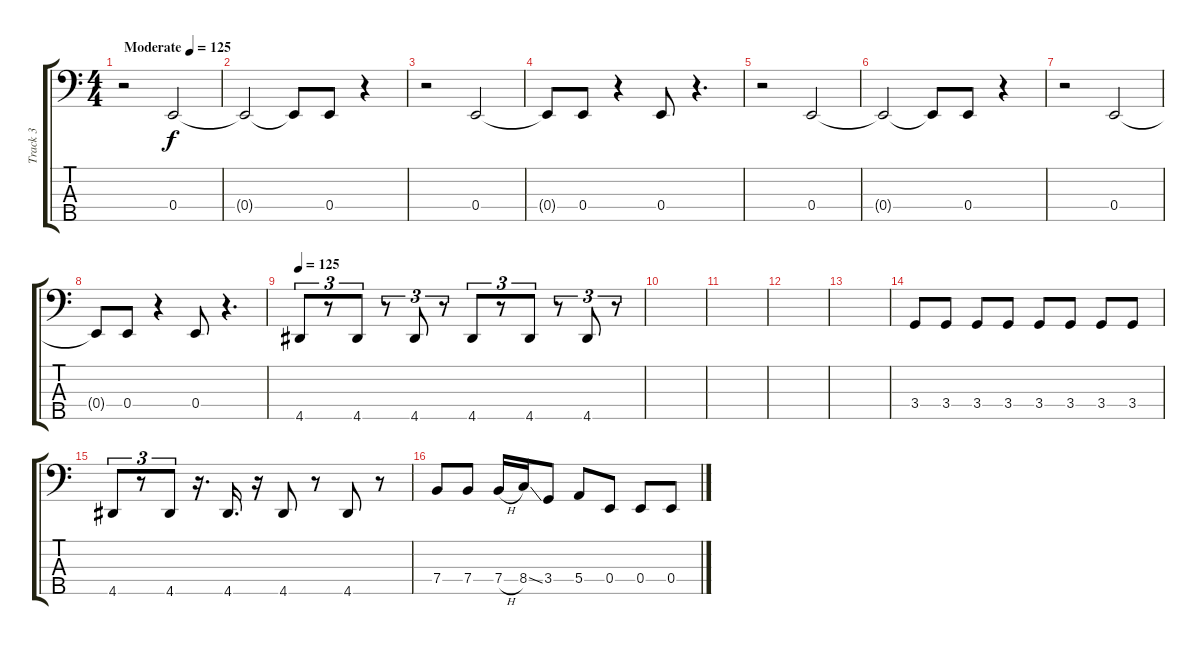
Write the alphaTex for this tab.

\track ("Track 3" "Track 3") {instrument electricbassfinger}
\staff {score tabs}
\tuning (G2 D2 A1 E1 B0) {hide}
\ts (4 4)
\tempo (125 "Moderate")
\clef f4
\ks c
r.2{dy f instrument electricbassfinger} 0.4.2 |
0.4{t}.2 0.4{t}.8 0.4.8 r.4 |
r.2 0.4.2 |
0.4{t}.8 0.4.8 r.4 0.4.8 r.4{d} |
r.2 0.4.2 |
0.4{t}.2 0.4{t}.8 0.4.8 r.4 |
r.2 0.4.2 |
0.4{t}.8 0.4.8 r.4 0.4.8 r.4{d} |
\tempo 125
4.5.8{tu (3 2)} r.8{tu (3 2)} 4.5.8{tu (3 2)} r.8{tu (3 2)} 4.5.8{tu (3 2)} r.8{tu (3 2)} 4.5.8{tu (3 2)} r.8{tu (3 2)} 4.5.8{tu (3 2)} r.8{tu (3 2)} 4.5.8{tu (3 2)} r.8{tu (3 2)} |
|
|
|
|
3.4.8 3.4.8 3.4.8 3.4.8 3.4.8 3.4.8 3.4.8 3.4.8 |
4.5.8{tu (3 2)} r.8{tu (3 2)} 4.5.8{tu (3 2)} r.16{d} 4.5.16{d} r.16 4.5.8 r.8 4.5.8 r.8 |
7.4.8 7.4.8 7.4{h}.16 8.4{ss}.16 3.4.8 5.4.8 0.4.8 0.4.8 0.4.8
